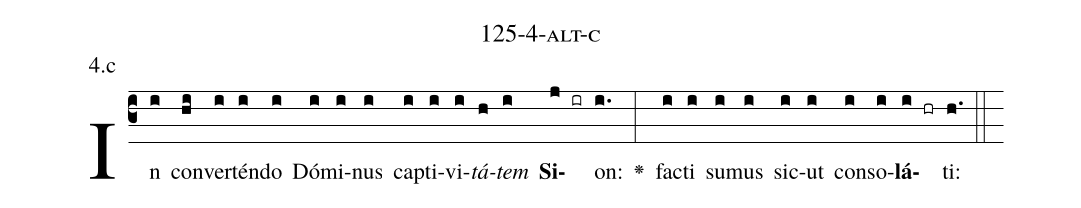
name: 125-4-alt-c;
annotation: 4.c;
%%
(c3)In(i) con(hi)ver(i)tén(i)do(i) Dó(i)mi(i)nus(i) cap(i)ti(i)vi(i)<i>tá</i>(h)<i>tem</i>(i) <b>Si</b>(j ir)on:(i.) <v>\greheightstar</v>(:) fac(i)ti(i) su(i)mus(i) sic(i)ut(i) con(i)so(i)<b>lá</b>(i hr)ti:(h.) (::)


%E(i) u(i) o(i) u(i) a(i) e.(h.) (::)
